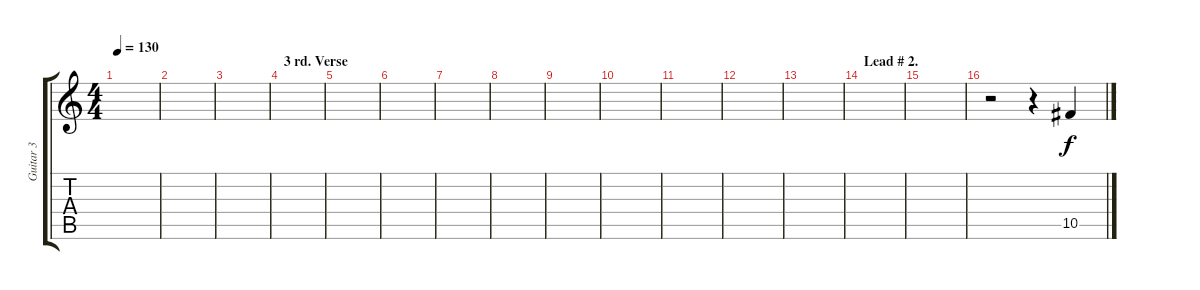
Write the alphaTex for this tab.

\track ("Guitar 3" "Guitar 3") {instrument distortionguitar}
\staff {score tabs}
\tuning (Eb4 Bb3 Gb3 Db3 Ab2 Eb2) {hide}
\ts (4 4)
\tempo 130
\clef g2
\ks c
|
|
|
\section ("" "3 rd. Verse")
|
|
|
|
|
|
|
|
|
|
\section ("" "Lead # 2.")
|
|
r.2 r.4 10.5.4
